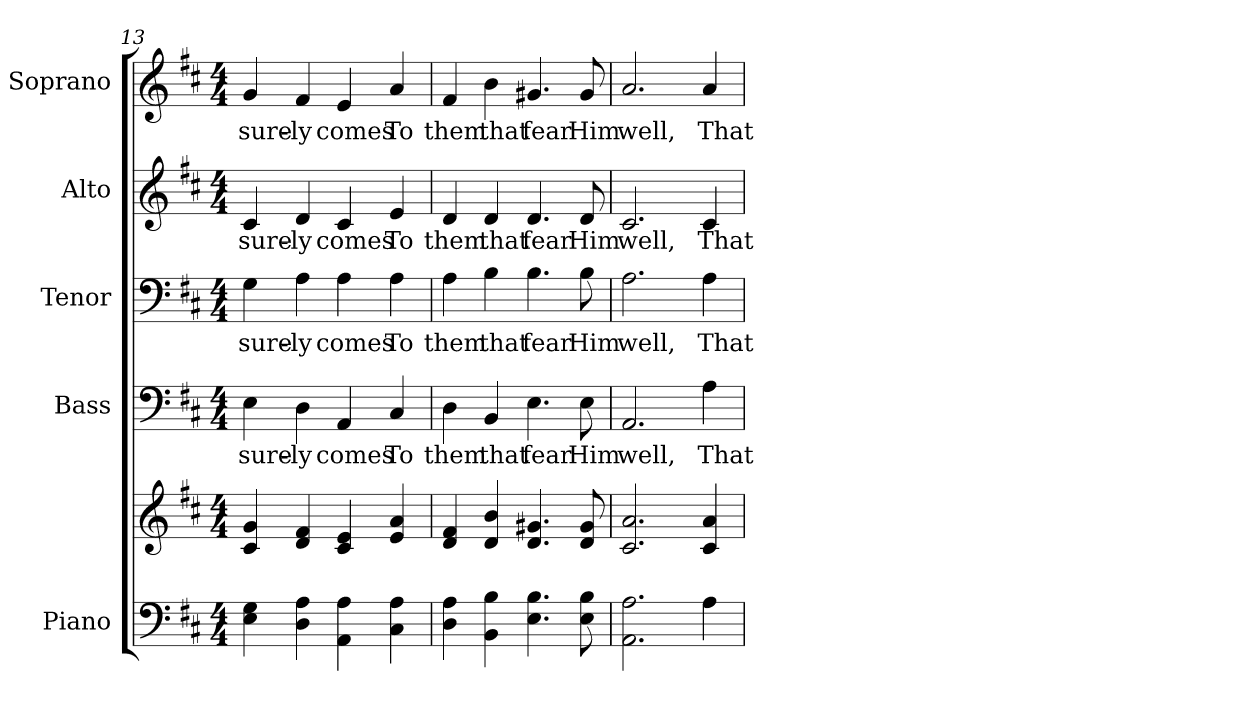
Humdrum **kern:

**kern	**kern	**kern	**text	**kern	**text	**kern	**text	**kern	**text
*part5	*part5	*part4	*part4	*part3	*part3	*part2	*part2	*part1	*part1
*staff6	*staff5	*staff4	*staff4	*staff3	*staff3	*staff2	*staff2	*staff1	*staff1
*I"Piano	*	*I"Bass	*	*I"Tenor	*	*I"Alto	*	*I"Soprano	*
*I'Pno.	*	*I'B.	*	*I'T.	*	*I'A.	*	*I'S.	*
*clefF4	*clefG2	*clefF4	*	*clefF4	*	*clefG2	*	*clefG2	*
*k[f#c#]	*k[f#c#]	*k[f#c#]	*	*k[f#c#]	*	*k[f#c#]	*	*k[f#c#]	*
*D:	*D:	*D:	*	*D:	*	*D:	*	*D:	*
*M4/4	*M4/4	*M4/4	*	*M4/4	*	*M4/4	*	*M4/4	*
=13	=13	=13	=13	=13	=13	=13	=13	=13	=13
!	!	!	!LO:LY:b:color=#000000	!	!	!	!	!	!
!	!	!	!	!	!LO:LY:b:color=#000000	!	!	!	!
!	!	!	!	!	!	!	!LO:LY:b:color=#000000	!	!
!	!	!	!	!	!	!	!	!	!LO:LY:b:color=#000000
4Ei\ 4Gi	4c#i/ 4gi	4Ei\	sure-	4Gi\	sure-	4c#i/	sure-	4gi/	sure-
!	!	!	!LO:LY:b:color=#000000	!	!	!	!	!	!
!	!	!	!	!	!LO:LY:b:color=#000000	!	!	!	!
!	!	!	!	!	!	!	!LO:LY:b:color=#000000	!	!
!	!	!	!	!	!	!	!	!	!LO:LY:b:color=#000000
4Di\ 4Ai	4di/ 4f#i	4Di\	-ly	4Ai\	-ly	4di/	-ly	4f#i/	-ly
!	!	!	!LO:LY:b:color=#000000	!	!	!	!	!	!
!	!	!	!	!	!LO:LY:b:color=#000000	!	!	!	!
!	!	!	!	!	!	!	!LO:LY:b:color=#000000	!	!
!	!	!	!	!	!	!	!	!	!LO:LY:b:color=#000000
4AAi\ 4Ai	4c#i/ 4ei	4AAi/	comes	4Ai\	comes	4c#i/	comes	4ei/	comes
!	!	!	!LO:LY:b:color=#000000	!	!	!	!	!	!
!	!	!	!	!	!LO:LY:b:color=#000000	!	!	!	!
!	!	!	!	!	!	!	!LO:LY:b:color=#000000	!	!
!	!	!	!	!	!	!	!	!	!LO:LY:b:color=#000000
4C#i\ 4Ai	4ei/ 4ai	4C#i/	To	4Ai\	To	4ei/	To	4ai/	To
!!LO:PB:g=z
=14	=14	=14	=14	=14	=14	=14	=14	=14	=14
!	!	!	!LO:LY:b:color=#000000	!	!	!	!	!	!
!	!	!	!	!	!LO:LY:b:color=#000000	!	!	!	!
!	!	!	!	!	!	!	!LO:LY:b:color=#000000	!	!
!	!	!	!	!	!	!	!	!	!LO:LY:b:color=#000000
4Di\ 4Ai	4di/ 4f#i	4Di\	them	4Ai\	them	4di/	them	4f#i/	them
!	!	!	!LO:LY:b:color=#000000	!	!	!	!	!	!
!	!	!	!	!	!LO:LY:b:color=#000000	!	!	!	!
!	!	!	!	!	!	!	!LO:LY:b:color=#000000	!	!
!	!	!	!	!	!	!	!	!	!LO:LY:b:color=#000000
4BBi\ 4Bi	4di/ 4bi	4BBi/	that	4Bi\	that	4di/	that	4bi\	that
!	!	!	!LO:LY:b:color=#000000	!	!	!	!	!	!
!	!	!	!	!	!LO:LY:b:color=#000000	!	!	!	!
!	!	!	!	!	!	!	!LO:LY:b:color=#000000	!	!
!	!	!	!	!	!	!	!	!	!LO:LY:b:color=#000000
4.Ei\ 4.Bi	4.di/ 4.g#Xi	4.Ei\	fear	4.Bi\	fear	4.di/	fear	4.g#Xi/	fear
!	!	!	!LO:LY:b:color=#000000	!	!	!	!	!	!
!	!	!	!	!	!LO:LY:b:color=#000000	!	!	!	!
!	!	!	!	!	!	!	!LO:LY:b:color=#000000	!	!
!	!	!	!	!	!	!	!	!	!LO:LY:b:color=#000000
8Ei\ 8Bi	8di/ 8g#i	8Ei\	Him	8Bi\	Him	8di/	Him	8g#i/	Him
=15	=15	=15	=15	=15	=15	=15	=15	=15	=15
!	!	!	!LO:LY:b:color=#000000	!	!	!	!	!	!
!	!	!	!	!	!LO:LY:b:color=#000000	!	!	!	!
!	!	!	!	!	!	!	!LO:LY:b:color=#000000	!	!
!	!	!	!	!	!	!	!	!	!LO:LY:b:color=#000000
2.AAi\ 2.Ai	2.c#i/ 2.ai	2.AAi/	well,	2.Ai\	well,	2.c#i/	well,	2.ai/	well,
!	!	!	!LO:LY:b:color=#000000	!	!	!	!	!	!
!	!	!	!	!	!LO:LY:b:color=#000000	!	!	!	!
!	!	!	!	!	!	!	!LO:LY:b:color=#000000	!	!
!	!	!	!	!	!	!	!	!	!LO:LY:b:color=#000000
4Ai\	4c#i/ 4ai	4Ai\	That	4Ai\	That	4c#i/	That	4ai/	That
=	=	=	=	=	=	=	=	=	=
*-	*-	*-	*-	*-	*-	*-	*-	*-	*-
